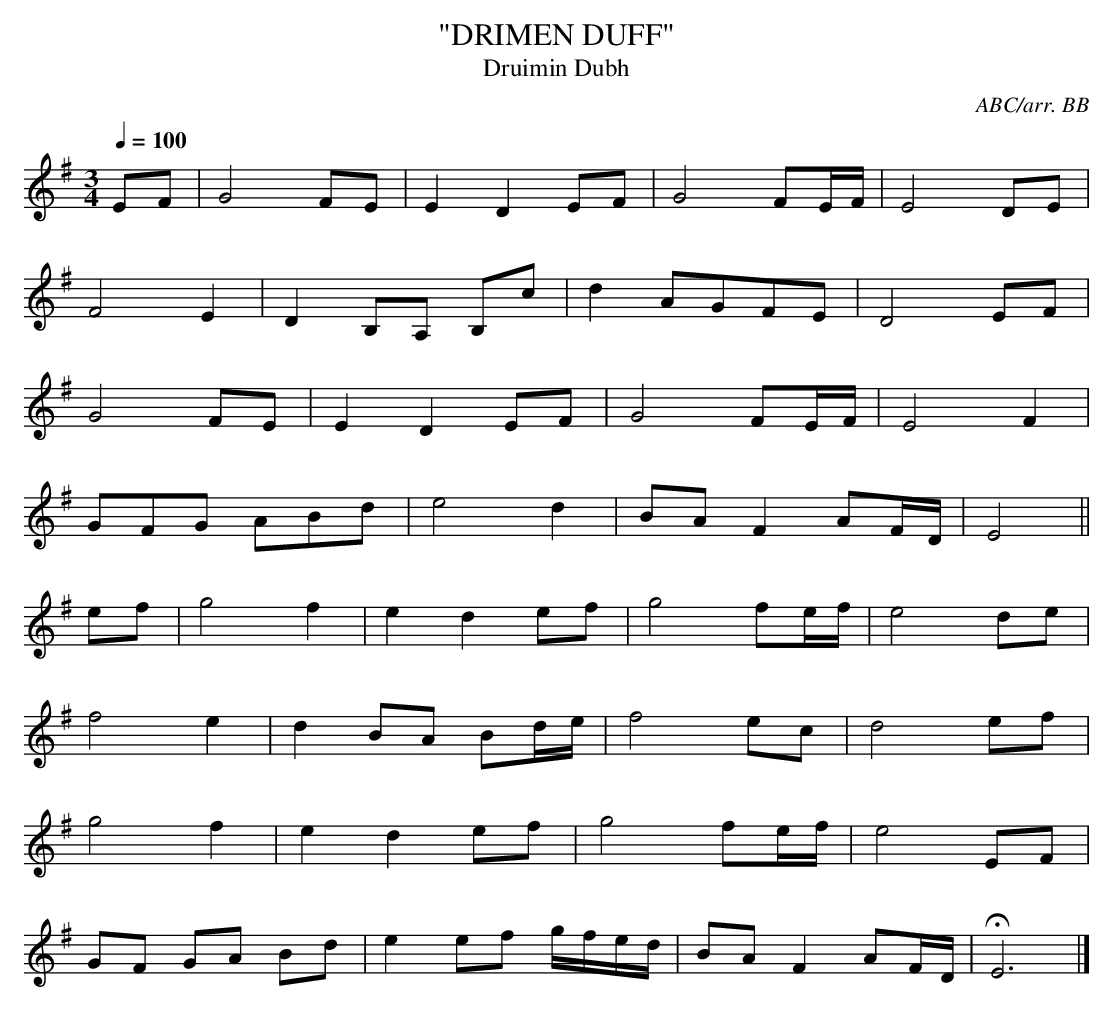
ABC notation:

X:1
T:"DRIMEN DUFF"
T:Druimin Dubh
C:ABC/arr. BB
Q:1/4=100
M:3/4
K:Em % source key = Am
EF|G4 FE|E2 D2 EF|G4 FE/F/|E4 DE|
F4 E2| D2 B,A, B,c |d2 AGFE|D4 EF |
G4 FE|E2 D2 EF|G4 FE/F/|E4 F2 |
GFG ABd|e4 d2|BA F2 AF/D/|E4 ||
ef|g4 f2|e2 d2 ef|g4 fe/f/|e4 de|
f4 e2|d2 BA Bd/e/|f4ec|d4 ef|
g4 f2|e2 d2 ef|g4 fe/f/|e4 EF|
GF GA Bd|e2 ef g/f/e/d/|BA F2 AF/D/|HE6|]
